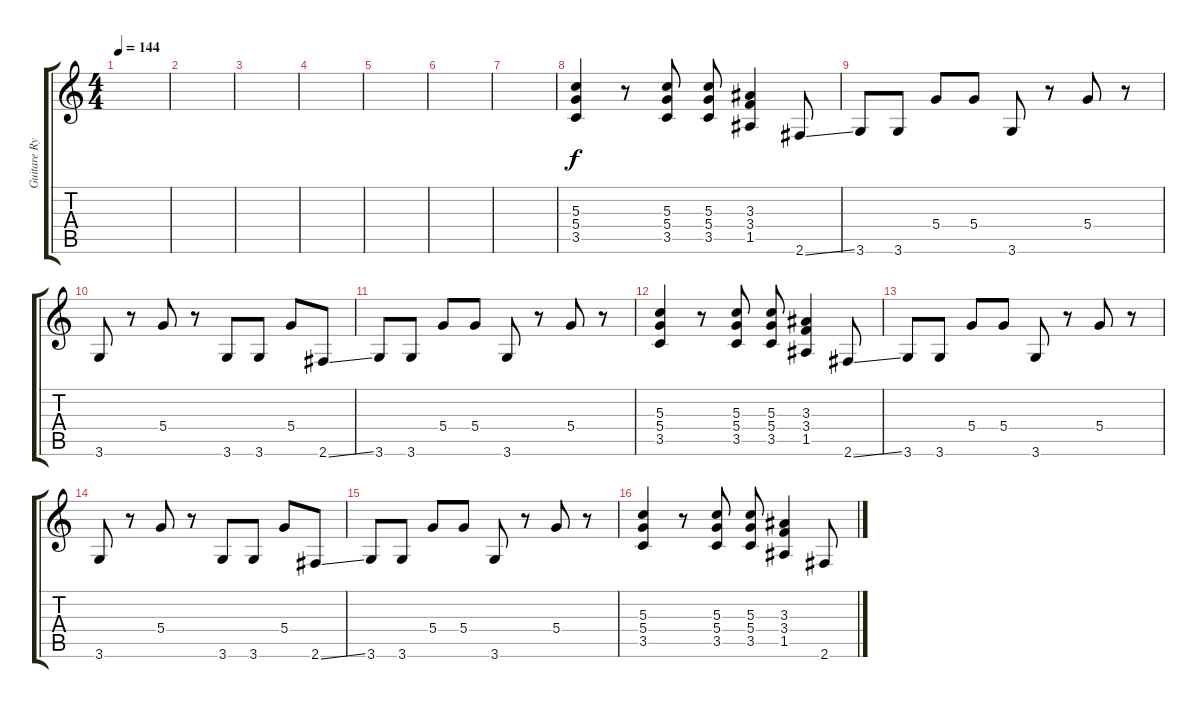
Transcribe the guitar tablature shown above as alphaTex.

\track ("Guitare Rythmique" "Guitare Ry") {instrument distortionguitar}
\staff {score tabs}
\tuning (E4 B3 G3 D3 A2 E2) {hide}
\ts (4 4)
\tempo 144
\clef g2
\ks c
|
|
|
|
|
|
|
(5.3 5.4 3.5).4 r.8 (5.3 5.4 3.5).8 (5.3 5.4 3.5).8 (3.3 3.4 1.5).4 2.6{ss}.8 |
3.6.8 3.6.8 5.4.8 5.4.8 3.6.8 r.8 5.4.8 r.8 |
3.6.8 r.8 5.4.8 r.8 3.6.8 3.6.8 5.4.8 2.6{ss}.8 |
3.6.8 3.6.8 5.4.8 5.4.8 3.6.8 r.8 5.4.8 r.8 |
(5.3 5.4 3.5).4 r.8 (5.3 5.4 3.5).8 (5.3 5.4 3.5).8 (3.3 3.4 1.5).4 2.6{ss}.8 |
3.6.8 3.6.8 5.4.8 5.4.8 3.6.8 r.8 5.4.8 r.8 |
3.6.8 r.8 5.4.8 r.8 3.6.8 3.6.8 5.4.8 2.6{ss}.8 |
3.6.8 3.6.8 5.4.8 5.4.8 3.6.8 r.8 5.4.8 r.8 |
(5.3 5.4 3.5).4 r.8 (5.3 5.4 3.5).8 (5.3 5.4 3.5).8 (3.3 3.4 1.5).4 2.6{ss}.8
